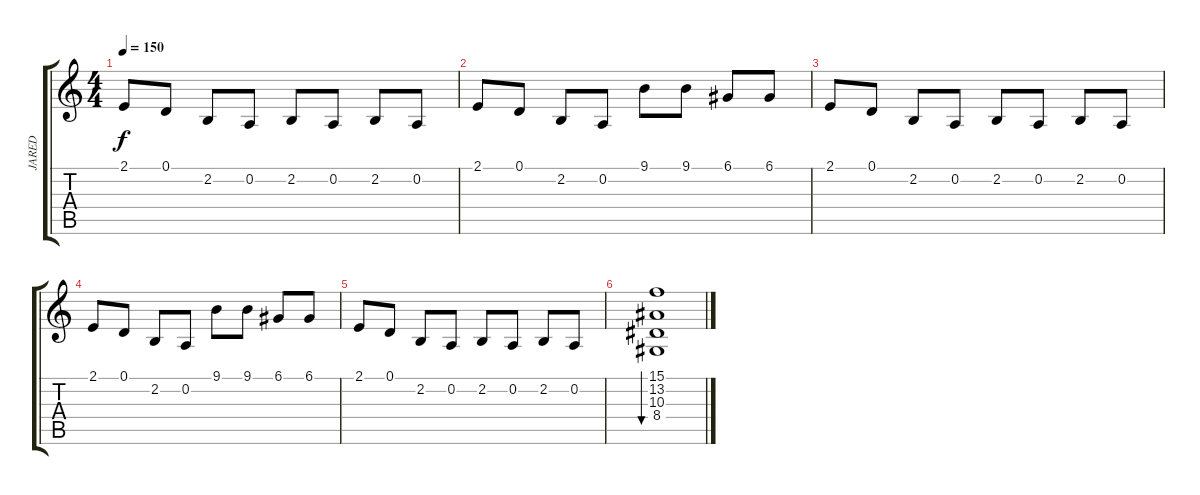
\track ("JARED" "JARED") {instrument electricgrandpiano}
\staff {score tabs}
\tuning (D4 A3 F3 C3 G2 C2) {hide}
\ts (4 4)
\tempo 150
\clef g2
\ks c
2.1.8{dy f} 0.1.8 2.2.8 0.2.8 2.2.8 0.2.8 2.2.8 0.2.8 |
2.1.8 0.1.8 2.2.8 0.2.8 9.1.8 9.1.8 6.1.8 6.1.8 |
2.1.8 0.1.8 2.2.8 0.2.8 2.2.8 0.2.8 2.2.8 0.2.8 |
2.1.8 0.1.8 2.2.8 0.2.8 9.1.8 9.1.8 6.1.8 6.1.8 |
2.1.8 0.1.8 2.2.8 0.2.8 2.2.8 0.2.8 2.2.8 0.2.8 |
(15.1 13.2 10.3 8.4).1{bu 480}
